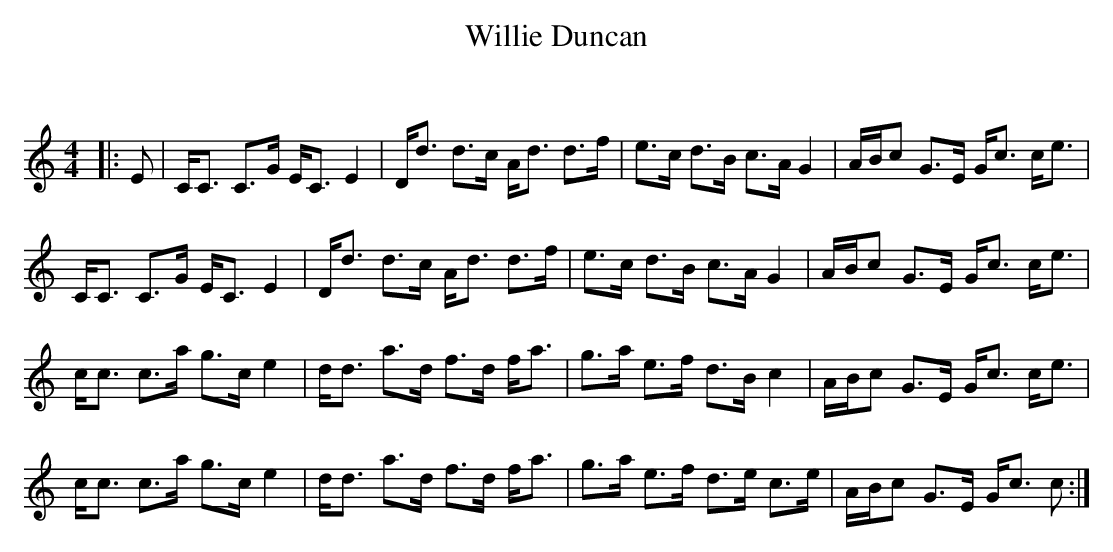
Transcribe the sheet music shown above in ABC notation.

X:1
T: Willie Duncan
C:
Q: 128
K:C
M:4/4
L:1/16
|:E2|CC3 C3G EC3 E4|Dd3 d3c Ad3 d3f|e3c d3B c3A G4|ABc2 G3E Gc3 ce3|
CC3 C3G EC3 E4|Dd3 d3c Ad3 d3f|e3c d3B c3A G4|ABc2 G3E Gc3 ce3|
cc3 c3a g3c e4|dd3 a3d f3d fa3|g3a e3f d3B c4|ABc2 G3E Gc3 ce3|
cc3 c3a g3c e4|dd3 a3d f3d fa3|g3a e3f d3e c3e|ABc2 G3E Gc3 c2:|
